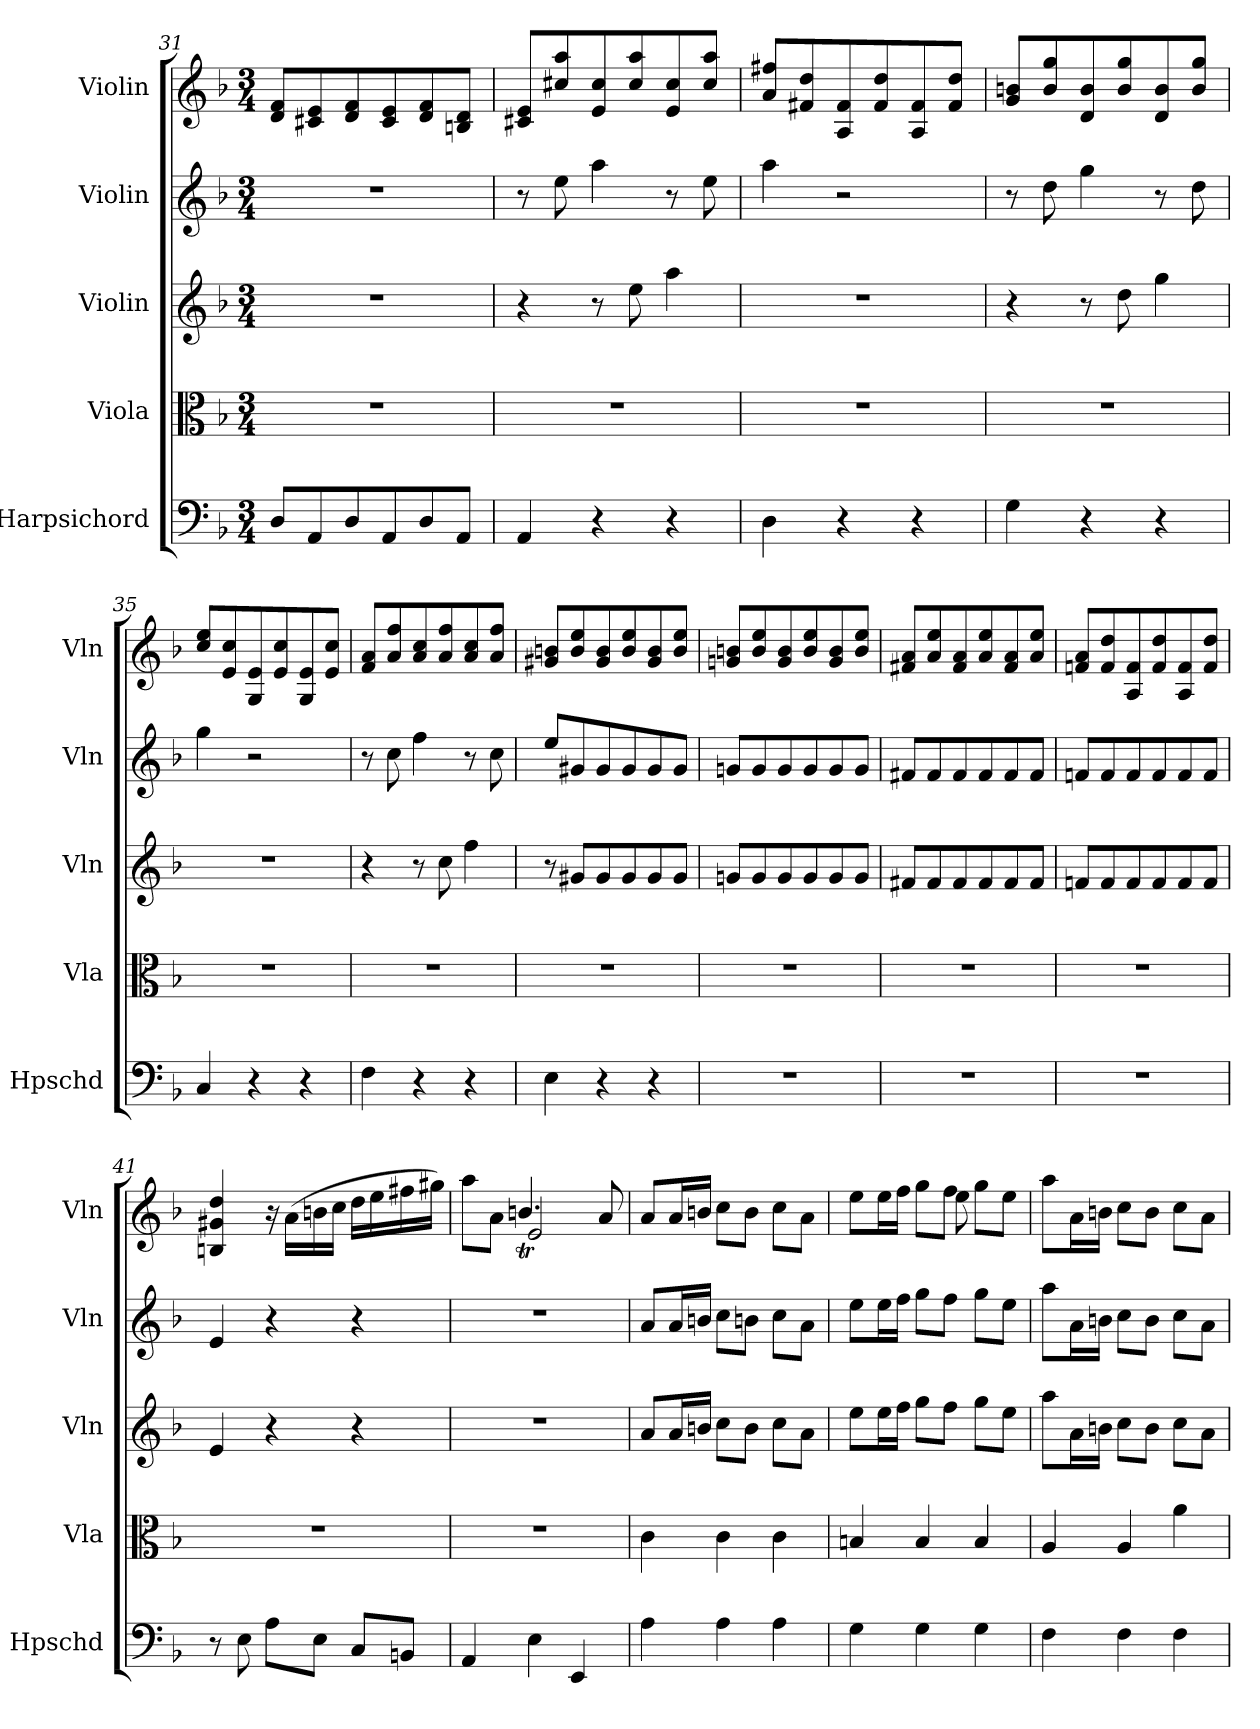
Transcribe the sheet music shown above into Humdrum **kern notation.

**kern	**kern	**kern	**kern	**kern
*part5	*part4	*part3	*part2	*part1
*staff5	*staff4	*staff3	*staff2	*staff1
*I"Harpsichord	*I"Viola	*I"Violin	*I"Violin	*I"Violin
*I'Hpschd	*I'Vla	*I'Vln	*I'Vln	*I'Vln
*clefF4	*clefC3	*clefG2	*clefG2	*clefG2
*k[b-]	*k[b-]	*k[b-]	*k[b-]	*k[b-]
*d:	*d:	*d:	*d:	*d:
*M3/4	*M3/4	*M3/4	*M3/4	*M3/4
=31	=31	=31	=31	=31
8D/L	2.r	2.r	2.r	8d/ 8f/L
8AA/	.	.	.	8c#X/ 8e/
8D/	.	.	.	8d/ 8f/
8AA/	.	.	.	8c#/ 8e/
8D/	.	.	.	8d/ 8f/
8AA/J	.	.	.	8Bn/ 8d/J
=32	=32	=32	=32	=32
4AA/	2.r	4r	8r	8c#X/ 8e/L
.	.	.	8ee\	8cc#X/ 8aa/
4r	.	8r	4aa\	8e/ 8cc#/
.	.	8ee\	.	8cc#/ 8aa/
4r	.	4aa\	8r	8e/ 8cc#/
.	.	.	8ee\	8cc#/ 8aa/J
=33	=33	=33	=33	=33
4D\	2.r	2.r	4aa\	8a/ 8ff#X/L
.	.	.	.	8f#X/ 8dd/
4r	.	.	2r	8A/ 8f#/
.	.	.	.	8f#/ 8dd/
4r	.	.	.	8A/ 8f#/
.	.	.	.	8f#/ 8dd/J
=34	=34	=34	=34	=34
4G\	2.r	4r	8r	8g/ 8bn/L
.	.	.	8dd\	8b/ 8gg/
4r	.	8r	4gg\	8d/ 8b/
.	.	8dd\	.	8b/ 8gg/
4r	.	4gg\	8r	8d/ 8b/
.	.	.	8dd\	8b/ 8gg/J
=35	=35	=35	=35	=35
4C/	2.r	2.r	4gg\	8cc/ 8ee/L
.	.	.	.	8e/ 8cc/
4r	.	.	2r	8G/ 8e/
.	.	.	.	8e/ 8cc/
4r	.	.	.	8G/ 8e/
.	.	.	.	8e/ 8cc/J
=36	=36	=36	=36	=36
4F\	2.r	4r	8r	8f/ 8a/L
.	.	.	8cc\	8a/ 8ff/
4r	.	8r	4ff\	8a/ 8cc/
.	.	8cc\	.	8a/ 8ff/
4r	.	4ff\	8r	8a/ 8cc/
.	.	.	8cc\	8a/ 8ff/J
=37	=37	=37	=37	=37
4E\	2.r	8r	8ee/L	8g#X/ 8bn/L
.	.	8g#X/L	8g#X/	8b/ 8ee/
4r	.	8g#/	8g#/	8g#/ 8b/
.	.	8g#/	8g#/	8b/ 8ee/
4r	.	8g#/	8g#/	8g#/ 8b/
.	.	8g#/J	8g#/J	8b/ 8ee/J
=38	=38	=38	=38	=38
2.r	2.r	8gn/L	8gn/L	8gn/ 8bn/L
.	.	8g/	8g/	8b/ 8ee/
.	.	8g/	8g/	8g/ 8b/
.	.	8g/	8g/	8b/ 8ee/
.	.	8g/	8g/	8g/ 8b/
.	.	8g/J	8g/J	8b/ 8ee/J
=39	=39	=39	=39	=39
2.r	2.r	8f#X/L	8f#X/L	8f#X/ 8a/L
.	.	8f#/	8f#/	8a/ 8ee/
.	.	8f#/	8f#/	8f#/ 8a/
.	.	8f#/	8f#/	8a/ 8ee/
.	.	8f#/	8f#/	8f#/ 8a/
.	.	8f#/J	8f#/J	8a/ 8ee/J
=40	=40	=40	=40	=40
2.r	2.r	8fn/L	8fn/L	8fn/ 8a/L
.	.	8f/	8f/	8f/ 8dd/
.	.	8f/	8f/	8A/ 8f/
.	.	8f/	8f/	8f/ 8dd/
.	.	8f/	8f/	8A/ 8f/
.	.	8f/J	8f/J	8f/ 8dd/J
=41	=41	=41	=41	=41
8r	2.r	4e/	4e/	4Bn/ 4g#X/ 4dd/
8E\	.	.	.	.
8A\L	.	4r	4r	16r
.	.	.	.	(16a\LL
8E\J	.	.	.	16bn\
.	.	.	.	16cc\JJ
8C/L	.	4r	4r	16dd\LL
.	.	.	.	16ee\
8BBn/J	.	.	.	16ff#X\
.	.	.	.	16gg#X\JJ)
=42	=42	=42	=42	=42
*	*	*	*	*^
4AA/	2.r	2.r	2.r	8aa\L	4ryy
.	.	.	.	8a\J	.
4E\	.	.	.	2e	4.bnt/
4EE/	.	.	.	.	.
.	.	.	.	.	8a/
*	*	*	*	*v	*v
=43	=43	=43	=43	=43
4A\	4c\	8a/L	8a/L	8a/L
.	.	16a/L	16a/L	16a/L
.	.	16bn/JJ	16bn/JJ	16bn/JJ
4A\	4c\	8cc\L	8cc\L	8cc\L
.	.	8b\J	8bn\J	8b\J
4A\	4c\	8cc\L	8cc\L	8cc\L
.	.	8a\J	8a\J	8a\J
=44	=44	=44	=44	=44
*	*	*	*	*^
4G\	4Bn/	8ee\L	8ee\L	8ee\L	4.ryy
.	.	16ee\L	16ee\L	16ee\L	.
.	.	16ff\JJ	16ff\JJ	16ff\JJ	.
4G\	4B/	8gg\L	8gg\L	8gg\L	.
.	.	8ff\J	8ff\J	8ff\J	8ee\
4G\	4B/	8gg\L	8gg\L	8gg\L	4ryy
.	.	8ee\J	8ee\J	8ee\J	.
*	*	*	*	*v	*v
=45	=45	=45	=45	=45
4F\	4A/	8aa\L	8aa\L	8aa\L
.	.	16a\L	16a\L	16a\L
.	.	16bn\JJ	16bn\JJ	16bn\JJ
4F\	4A/	8cc\L	8cc\L	8cc\L
.	.	8b\J	8b\J	8b\J
4F\	4a\	8cc\L	8cc\L	8cc\L
.	.	8a\J	8a\J	8a\J
=	=	=	=	=
*-	*-	*-	*-	*-
